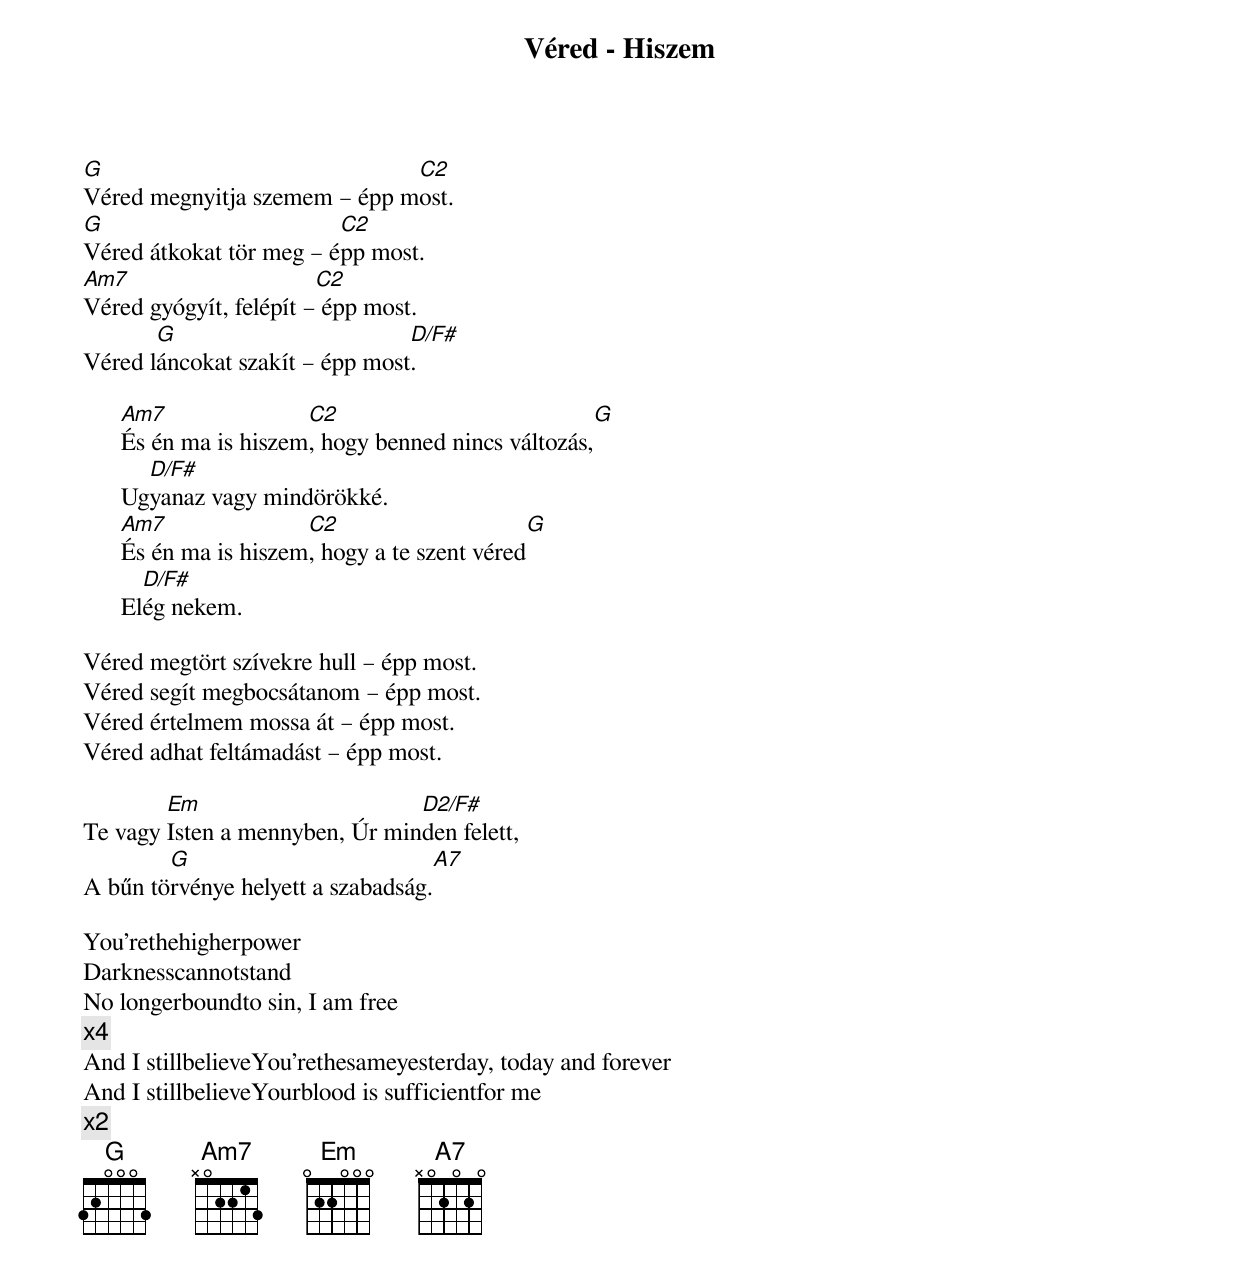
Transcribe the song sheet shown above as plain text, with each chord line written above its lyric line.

{title: Véred - Hiszem}
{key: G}
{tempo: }
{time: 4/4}
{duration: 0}


G			      C2
Véred megnyitja szemem – épp most.
G			 C2
Véred átkokat tör meg – épp most.
Am7			C2
Véred gyógyít, felépít – épp most.
       G			D/F#
Véred láncokat szakít – épp most.

      Am7		C2			       G
      És én ma is hiszem, hogy benned nincs változás,
      	D/F#
      Ugyanaz vagy mindörökké.
      Am7		C2				G
      És én ma is hiszem, hogy a te szent véred
      	D/F#
      Elég nekem.

Véred megtört szívekre hull – épp most.
Véred segít megbocsátanom – épp most.
Véred értelmem mossa át – épp most.
Véred adhat feltámadást – épp most.

	Em			D2/F#
Te vagy Isten a mennyben, Úr minden felett,
	G				A7
A bűn törvénye helyett a szabadság.

You'rethehigherpower
Darknesscannotstand
No longerboundto sin, I am free
[x4]
And I stillbelieveYou'rethesameyesterday, today and forever
And I stillbelieveYourblood is sufficientfor me
[x2]
